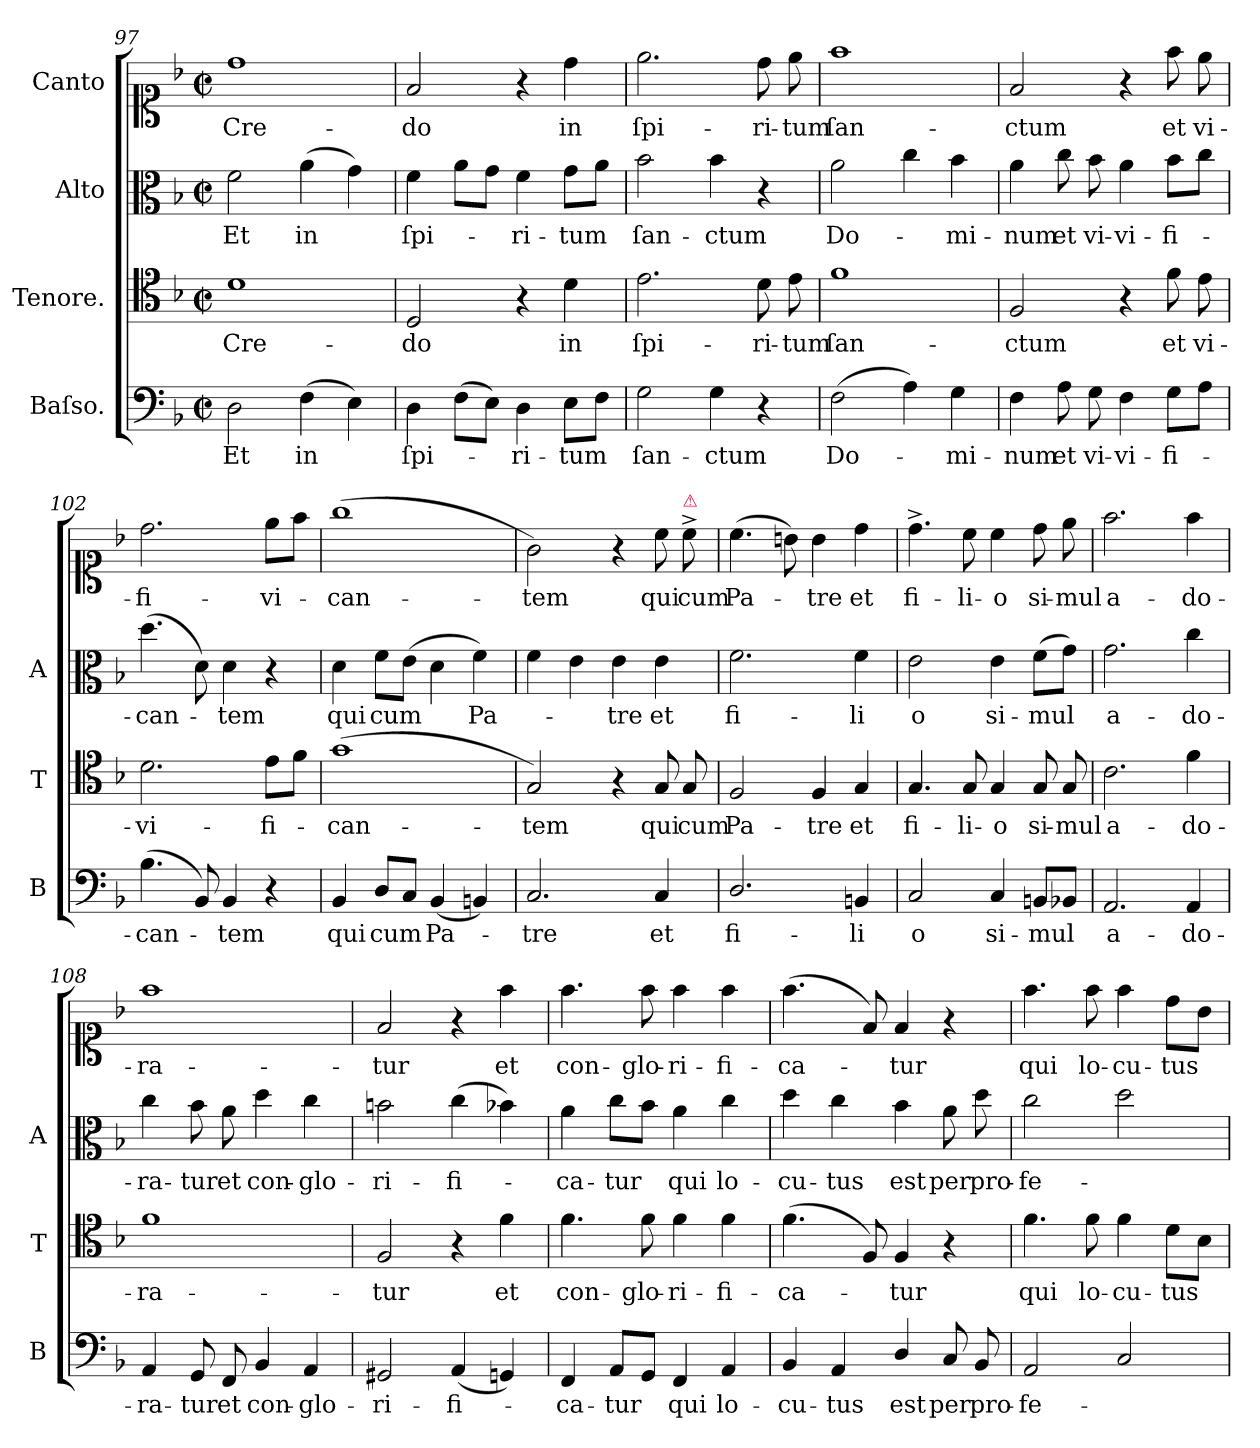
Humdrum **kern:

**kern	**text	**kern	**text	**kern	**text	**kern	**text
*part4	*part4	*part3	*part3	*part2	*part2	*part1	*part1
*staff4	*staff4	*staff3	*staff3	*staff2	*staff2	*staff1	*staff1
*I"Baſso.	*	*I"Tenore.	*	*I"Alto	*	*I"Canto	*
*I'B	*	*I'T	*	*I'A	*	*	*
*clefF4	*	*clefC4	*	*clefC3	*	*clefC1	*
*k[b-]	*	*k[b-]	*	*k[b-]	*	*k[b-]	*
*M2/2	*	*M2/2	*	*M2/2	*	*M2/2	*
*met(c|)	*	*met(c|)	*	*met(c|)	*	*met(c|)	*
=97	=97	=97	=97	=97	=97	=97	=97
2D\	Et	1d	Cre-	2f\	Et	1dd	Cre-
(4F\	in	.	.	(4a\	in	.	.
4E\)	.	.	.	4g\)	.	.	.
=98	=98	=98	=98	=98	=98	=98	=98
4D\	ſpi-	2D/	-do	4f\	ſpi-	2f/	-do
(8F\L	.	.	.	8a\L	.	.	.
8E\J)	.	.	.	8g\J	.	.	.
4D\	-ri-	4r	.	4f\	-ri-	4r	.
8E\L	-tum	4d\	in	8g\L	-tum	4dd\	in
8F\J	.	.	.	8a\J	.	.	.
=99	=99	=99	=99	=99	=99	=99	=99
2G\	ſan-	2.e\	ſpi-	2b-\	ſan-	2.ee\	ſpi-
4G\	-ctum	.	.	4b-\	-ctum	.	.
4r	.	8d\	-ri-	4r	.	8dd\	-ri-
.	.	8e\	-tum	.	.	8ee\	-tum
=100	=100	=100	=100	=100	=100	=100	=100
(2F\	Do-	1f	ſan-	2a\	Do-	1ff	ſan-
4A\)	.	.	.	4cc\	.	.	.
4G\	-mi-	.	.	4b-\	-mi-	.	.
=101	=101	=101	=101	=101	=101	=101	=101
4F\	-num	2F/	-ctum	4a\	-num	2f/	-ctum
8A\	et	.	.	8cc\	et	.	.
8G\	vi-	.	.	8b-\	vi-	.	.
4F\	-vi-	4r	.	4a\	-vi-	4r	.
8G\L	-fi-	8f\	et	8b-\L	-fi-	8ff\	et
8A\J	.	8e\	vi-	8cc\J	.	8ee\	vi-
=102	=102	=102	=102	=102	=102	=102	=102
(4.B-\	-can-	2.d\	-vi-	(4.dd\	-can-	2.dd\	-fi-
8BB-/)	.	.	.	8d\)	.	.	.
4BB-/	-tem	.	.	4d\	-tem	.	.
4r	.	8e\L	-fi-	4r	.	8ee\L	-vi-
.	.	8f\J	.	.	.	8ff\J	.
=103	=103	=103	=103	=103	=103	=103	=103
4BB-/	qui	(1g	-can-	4d\	qui	(1gg	-can-
8D/L	cum	.	.	8f\L	cum	.	.
8C/J	.	.	.	(8e\J	.	.	.
(4BB-/	Pa-	.	.	4d\	.	.	.
4BBn/)	.	.	.	4f\)	Pa-	.	.
=104	=104	=104	=104	=104	=104	=104	=104
2.C/	-tre	2G/)	-tem	4f\	.	2g\)	-tem
.	.	.	.	4e\	.	.	.
.	.	4r	.	4e\	-tre	4r	.
4C/	et	8G/	qui	4e\	et	8cc\	qui
!	!	!	!	!	!	!LO:TX:a:color=crimson:t=⚠	!
.	.	8G/	cum	.	.	8cc^\	cum
=105	=105	=105	=105	=105	=105	=105	=105
2.D/	fi-	2F/	Pa-	2.f\	fi-	(4.cc\	Pa-
.	.	.	.	.	.	8bn\)	.
.	.	4F/	-tre	.	.	4b\	-tre
4BBn/	-li	4G/	et	4f\	-li	4dd\	et
=106	=106	=106	=106	=106	=106	=106	=106
2C/	-o	4.G/	fi-	2e\	-o	4.dd^\	fi-
.	.	8G/	-li-	.	.	8cc\	-li-
4C/	si-	4G/	-o	4e\	si-	4cc\	-o
8BBn/L	-mul	8G/	si-	(8f\L	-mul	8dd\	si-
8BB-X/J	.	8G/	-mul	8g\J)	.	8ee\	-mul
=107	=107	=107	=107	=107	=107	=107	=107
2.AA/	a-	2.c\	a-	2.g\	a-	2.ff\	a-
4AA/	-do-	4f\	-do-	4cc\	-do-	4ff\	-do-
=108	=108	=108	=108	=108	=108	=108	=108
4AA/	-ra-	1f	-ra-	4cc\	-ra-	1ff	-ra-
8GG/	-tur	.	.	8b-\	-tur	.	.
8FF/	et	.	.	8a\	et	.	.
4BB-/	con-	.	.	4dd\	con-	.	.
4AA/	-glo-	.	.	4cc\	-glo-	.	.
=109	=109	=109	=109	=109	=109	=109	=109
2GG#X/	-ri-	2F/	-tur	2bn\	-ri-	2f/	-tur
(4AA/	-fi-	4r	.	(4cc\	-fi-	4r	.
4GGn/)	.	4f\	et	4b-X\)	.	4ff\	et
=110	=110	=110	=110	=110	=110	=110	=110
4FF/	-ca-	4.f\	con-	4a\	-ca-	4.ff\	con-
8AA/L	-tur	.	.	8cc\L	-tur	.	.
8GG/J	.	8f\	-glo-	8b-\J	.	8ff\	-glo-
4FF/	qui	4f\	-ri-	4a\	qui	4ff\	-ri-
4AA/	lo-	4f\	-fi-	4cc\	lo-	4ff\	-fi-
=111	=111	=111	=111	=111	=111	=111	=111
4BB-/	-cu-	(4.f\	-ca-	4dd\	-cu-	(4.ff\	-ca-
4AA/	-tus	.	.	4cc\	-tus	.	.
.	.	8F/)	.	.	.	8f/)	.
4D/	est	4F/	-tur	4b-\	est	4f/	-tur
8C/	per	4r	.	8a\	per	4r	.
8BB-/	pro-	.	.	8dd\	pro-	.	.
=112	=112	=112	=112	=112	=112	=112	=112
2AA/	-fe-	4.f\	qui	2cc\	-fe-	4.ff\	qui
.	.	8f\	lo-	.	.	8ff\	lo-
2C/	.	4f\	-cu-	2dd\	.	4ff\	-cu-
.	.	8d\L	-tus	.	.	8dd\L	-tus
.	.	8B-\J	.	.	.	8b-\J	.
=	=	=	=	=	=	=	=
*-	*-	*-	*-	*-	*-	*-	*-
